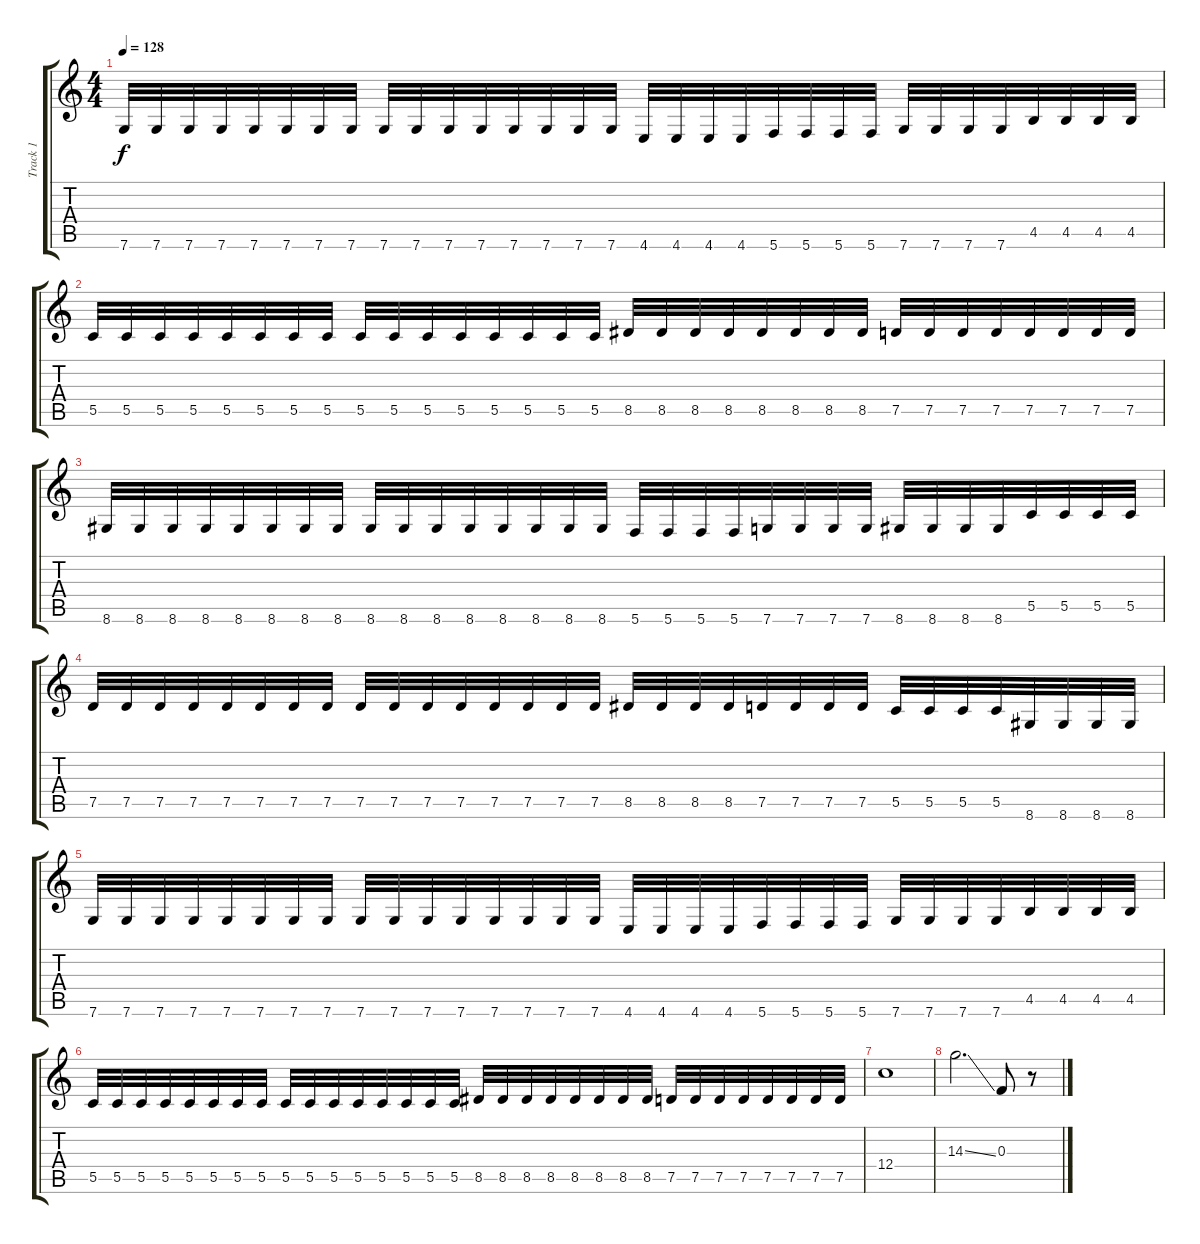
\track ("Track 1" "Track 1") {instrument overdrivenguitar}
\staff {score tabs}
\tuning (D4 A3 F3 C3 G2 C2) {hide}
\ts (4 4)
\tempo 128
\clef g2
\ks c
7.6.32{dy f} 7.6.32 7.6.32 7.6.32 7.6.32 7.6.32 7.6.32 7.6.32 7.6.32 7.6.32 7.6.32 7.6.32 7.6.32 7.6.32 7.6.32 7.6.32 4.6.32 4.6.32 4.6.32 4.6.32 5.6.32 5.6.32 5.6.32 5.6.32 7.6.32 7.6.32 7.6.32 7.6.32 4.5.32 4.5.32 4.5.32 4.5.32 |
5.5.32 5.5.32 5.5.32 5.5.32 5.5.32 5.5.32 5.5.32 5.5.32 5.5.32 5.5.32 5.5.32 5.5.32 5.5.32 5.5.32 5.5.32 5.5.32 8.5.32 8.5.32 8.5.32 8.5.32 8.5.32 8.5.32 8.5.32 8.5.32 7.5.32 7.5.32 7.5.32 7.5.32 7.5.32 7.5.32 7.5.32 7.5.32 |
8.6.32 8.6.32 8.6.32 8.6.32 8.6.32 8.6.32 8.6.32 8.6.32 8.6.32 8.6.32 8.6.32 8.6.32 8.6.32 8.6.32 8.6.32 8.6.32 5.6.32 5.6.32 5.6.32 5.6.32 7.6.32 7.6.32 7.6.32 7.6.32 8.6.32 8.6.32 8.6.32 8.6.32 5.5.32 5.5.32 5.5.32 5.5.32 |
7.5.32 7.5.32 7.5.32 7.5.32 7.5.32 7.5.32 7.5.32 7.5.32 7.5.32 7.5.32 7.5.32 7.5.32 7.5.32 7.5.32 7.5.32 7.5.32 8.5.32 8.5.32 8.5.32 8.5.32 7.5.32 7.5.32 7.5.32 7.5.32 5.5.32 5.5.32 5.5.32 5.5.32 8.6.32 8.6.32 8.6.32 8.6.32 |
7.6.32 7.6.32 7.6.32 7.6.32 7.6.32 7.6.32 7.6.32 7.6.32 7.6.32 7.6.32 7.6.32 7.6.32 7.6.32 7.6.32 7.6.32 7.6.32 4.6.32 4.6.32 4.6.32 4.6.32 5.6.32 5.6.32 5.6.32 5.6.32 7.6.32 7.6.32 7.6.32 7.6.32 4.5.32 4.5.32 4.5.32 4.5.32 |
5.5.32 5.5.32 5.5.32 5.5.32 5.5.32 5.5.32 5.5.32 5.5.32 5.5.32 5.5.32 5.5.32 5.5.32 5.5.32 5.5.32 5.5.32 5.5.32 8.5.32 8.5.32 8.5.32 8.5.32 8.5.32 8.5.32 8.5.32 8.5.32 7.5.32 7.5.32 7.5.32 7.5.32 7.5.32 7.5.32 7.5.32 7.5.32 |
12.4.1 |
14.3{ss}.2{d} 0.3.8 r.8
